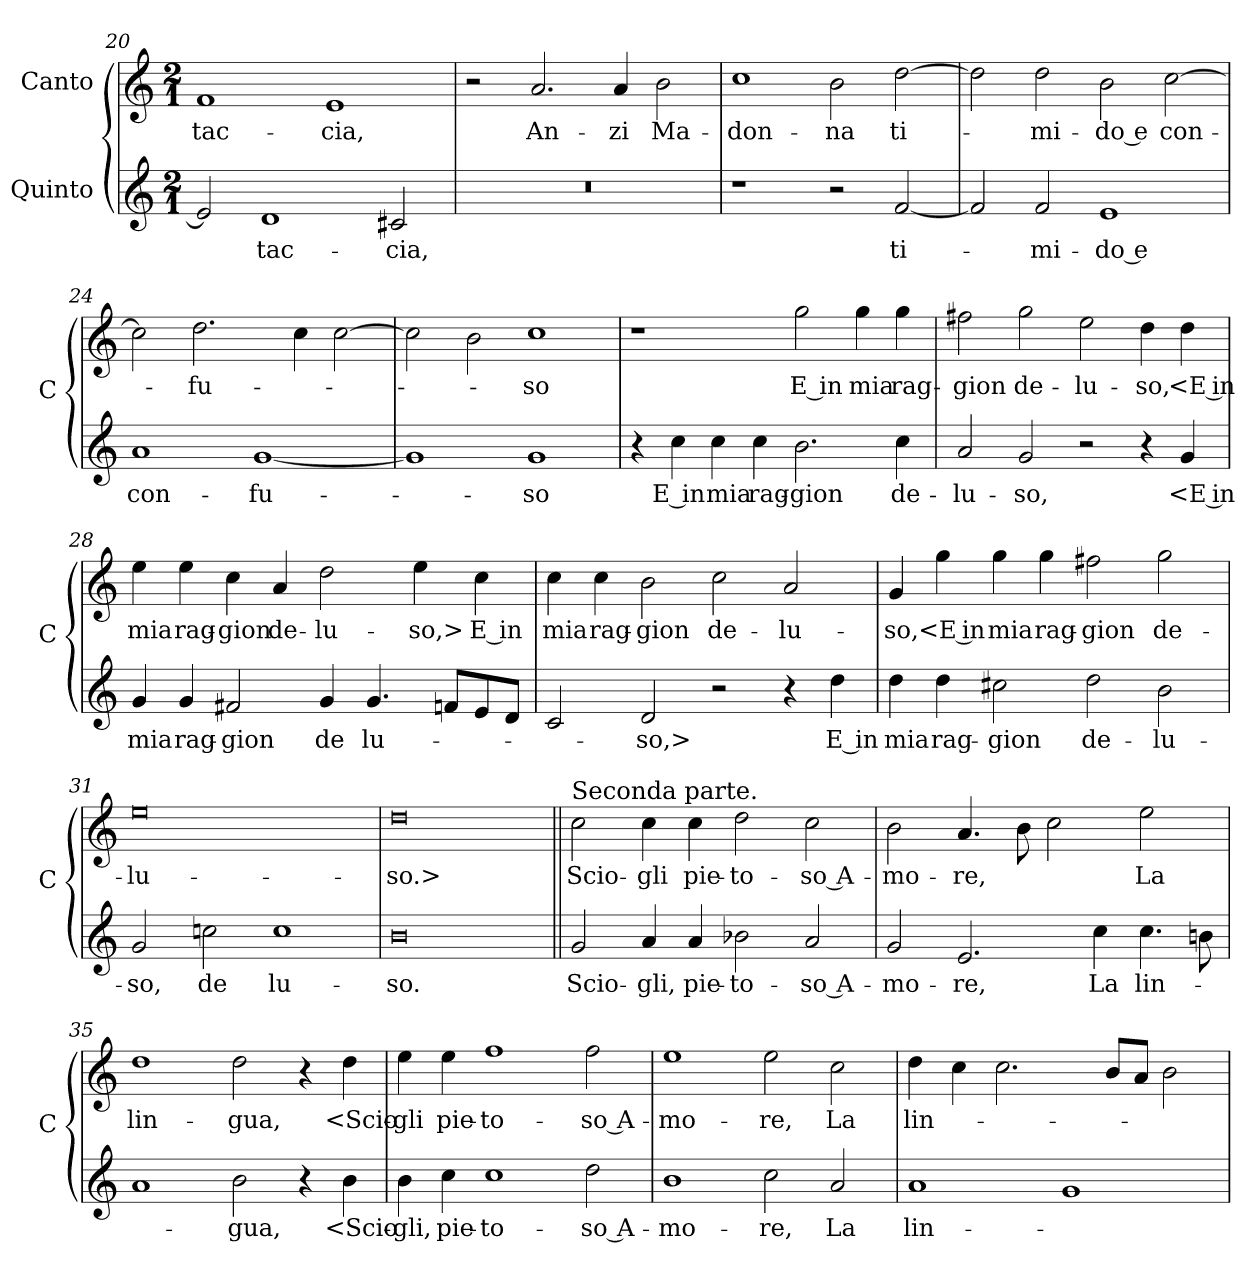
**kern	**text	**kern	**text
*part2	*part2	*part1	*part1
*staff2	*staff2	*staff1	*staff1
*I"Quinto	*	*I"Canto	*
*	*	*I'C	*
*clefG2	*	*clefG2	*
*k[]	*	*k[]	*
*M2/1	*	*M2/1	*
=20	=20	=20	=20
2e]	.	1f	tac-
1d	tac-	.	.
.	.	1e	-cia,
2c#X	-cia,	.	.
=21	=21	=21	=21
0r	.	2r	.
.	.	2.a	An-
.	.	4a	-zi
.	.	2b	Ma-
=22	=22	=22	=22
1r	.	1cc	-don-
2r	.	2b	-na
[2f	ti-	[2dd	ti-
=23	=23	=23	=23
2f]	.	2dd]	.
2f	-mi-	2dd	-mi-
1e	-do e	2b	-do e
.	.	[2cc	con-
=24	=24	=24	=24
1a	con-	2cc]	.
.	.	2.dd	-fu-
[1g	-fu-	.	.
.	.	4cc	.
.	.	[2cc	.
=25	=25	=25	=25
1g]	.	2cc]	.
.	.	2b	.
1g	-so	1cc	-so
=26	=26	=26	=26
4r	.	1r	.
4cc	E in	.	.
4cc	mia	.	.
4cc	rag-	.	.
2.b	-gion	2gg	E in
.	.	4gg	mia
4cc	de-	4gg	rag-
=27	=27	=27	=27
2a	-lu-	2ff#X	-gion
2g	-so,	2gg	de-
2r	.	2ee	-lu-
4r	.	4dd	-so,
4g	<E in	4dd	<E in
=28	=28	=28	=28
4g	mia	4ee	mia
4g	rag-	4ee	rag-
2f#X	-gion	4cc	-gion
.	.	4a	de-
4g	de	2dd	-lu-
4.g	lu-	.	.
.	.	4ee	-so,>
8fnL	.	.	.
8e	.	4cc	E in
8dJ	.	.	.
=29	=29	=29	=29
2c	.	4cc	mia
.	.	4cc	rag-
2d	-so,>	2b	-gion
2r	.	2cc	de-
4r	.	2a	-lu-
4dd	E in	.	.
=30	=30	=30	=30
4dd	mia	4g	-so,
4dd	rag-	4gg	<E in
2cc#X	-gion	4gg	mia
.	.	4gg	rag-
2dd	de-	2ff#X	-gion
2b	-lu-	2gg	de-
=31	=31	=31	=31
2g	-so,	0ee	-lu-
2ccn	de	.	.
1cc	lu-	.	.
=32	=32	=32	=32
0b	-so.	0dd	-so.>
=33||	=33||	=33||	=33||
!	!	!LO:TX:a:t=Seconda parte.	!
2g	Scio-	2cc	Scio-
4a	-gli,	4cc	-gli
4a	pie-	4cc	pie-
2b-X	-to-	2dd	-to-
2a	-so A-	2cc	-so A-
=34	=34	=34	=34
2g	-mo-	2b	-mo-
2.e	-re,	4.a	-re,
.	.	8b	.
.	.	2cc	.
4cc	La	.	.
4.cc	lin-	2ee	La
8bn	.	.	.
=35	=35	=35	=35
1a	.	1dd	lin-
2b	-gua,	2dd	-gua,
4r	.	4r	.
4b	<Scio-	4dd	<Scio-
=36	=36	=36	=36
4b	-gli,	4ee	-gli
4cc	pie-	4ee	pie-
1cc	-to-	1ff	-to-
2dd	-so A-	2ff	-so A-
=37	=37	=37	=37
1b	-mo-	1ee	-mo-
2cc	-re,	2ee	-re,
2a	La	2cc	La
=38	=38	=38	=38
1a	lin-	4dd	lin-
.	.	4cc	.
.	.	2.cc	.
1g	.	.	.
.	.	8bL	.
.	.	8aJ	.
.	.	2b	.
=	=	=	=
*-	*-	*-	*-
